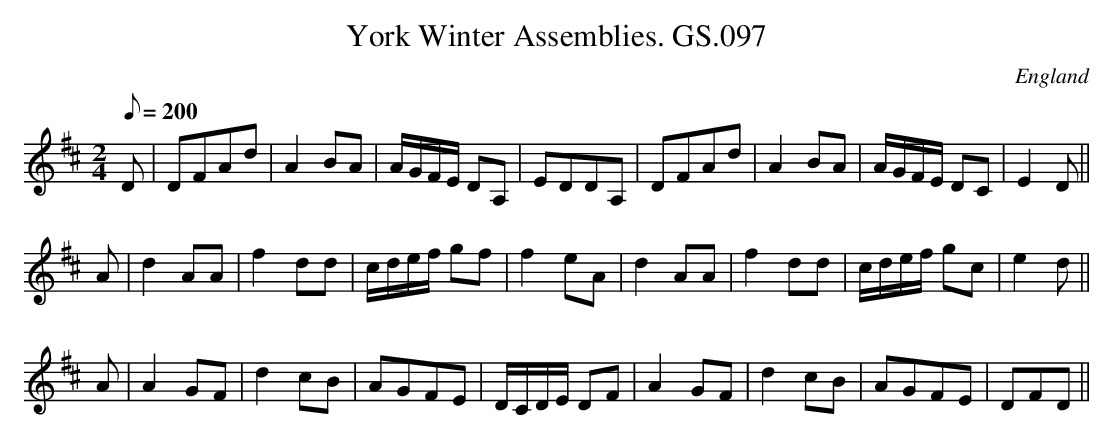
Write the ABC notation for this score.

X:1
T:York Winter Assemblies. GS.097
M:2/4
L:1/8
Q:200
O:England
K:D Major
D | DFAd | A2 BA | A/2G/2F/2E/2 DA, | EDDA, | DFAd | A2 BA | A/2G/2F/2E/
2 DC | E2 D ||! A |
d2 AA | f2dd | c/2d/2e/2f/2 gf | f2 eA |  d2 AA | f2 dd |
c/2d/2/e/2f/2 gc | e2d ||! A | A2 GF |
d2cB | AGFE | D/2C/2D/2E/2 DF | A2 GF | d2 cB | AGFE | DFD ||
